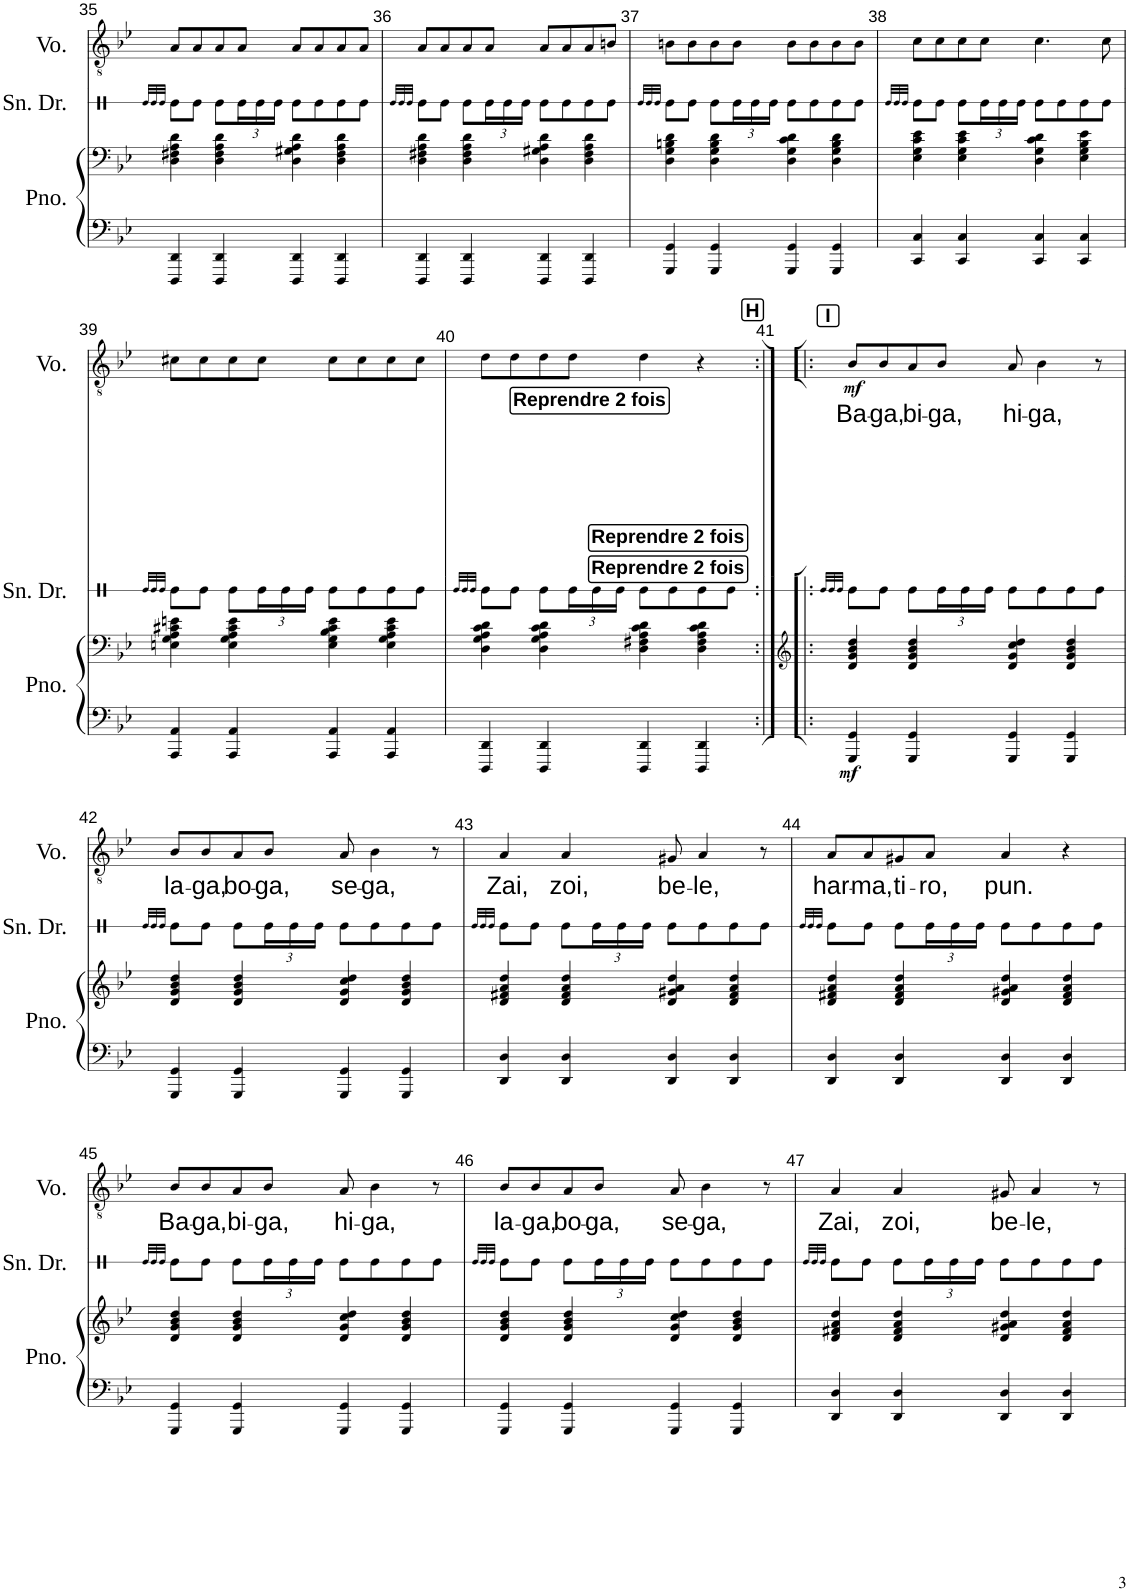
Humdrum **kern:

**kern	**kern	**dynam	**kern	**kern	**text	**dynam
*part3	*part3	*part3	*part2	*part1	*part1	*part1
*staff4	*staff3	*staff3/4	*staff2	*staff1	*staff1	*staff1
*I"Piano	*	*	*I"Snare Drum	*I"Voice	*	*
*I'Pno.	*	*	*I'Sn. Dr.	*I'Vo.	*	*
!!LO:PB:g=z
*clefF4	*clefF4	*	*clefX	*clefGv2	*	*
*k[b-e-]	*k[b-e-]	*	*k[]	*k[b-e-]	*	*
*M4/4	*M4/4	*	*M4/4	*M4/4	*	*
=35	=35	=35	=35	=35	=35	=35
.	.	.	32qRe/LLL	.	.	.
.	.	.	32qRe/	.	.	.
.	.	.	32qRe/JJJ	.	.	.
4DDD/ 4DD/	4D\ 4F#X\ 4A\ 4d\	.	8Re\L	8A/L	.	.
.	.	.	8Re\J	8A/	.	.
4DDD/ 4DD/	4D\ 4F#\ 4A\ 4d\	.	8Re\L	8A/	.	.
*	*	*	*Xbrackettup	*	*	*
.	.	.	24Re\L	8A/J	.	.
.	.	.	24Re\	.	.	.
.	.	.	24Re\JJ	.	.	.
4DDD/ 4DD/	4D\ 4G#X\ 4A\ 4d\	.	8Re\L	8A/L	.	.
.	.	.	8Re\	8A/	.	.
4DDD/ 4DD/	4D\ 4F#\ 4A\ 4d\	.	8Re\	8A/	.	.
.	.	.	8Re\J	8A/J	.	.
=36	=36	=36	=36	=36	=36	=36
.	.	.	32qRe/LLL	.	.	.
.	.	.	32qRe/	.	.	.
.	.	.	32qRe/JJJ	.	.	.
4DDD/ 4DD/	4D\ 4F#X\ 4A\ 4d\	.	8Re\L	8A/L	.	.
.	.	.	8Re\J	8A/	.	.
4DDD/ 4DD/	4D\ 4F#\ 4A\ 4d\	.	8Re\L	8A/	.	.
.	.	.	24Re\L	8A/J	.	.
.	.	.	24Re\	.	.	.
.	.	.	24Re\JJ	.	.	.
4DDD/ 4DD/	4D\ 4G#X\ 4A\ 4d\	.	8Re\L	8A/L	.	.
.	.	.	8Re\	8A/	.	.
4DDD/ 4DD/	4D\ 4F#\ 4A\ 4d\	.	8Re\	8A/	.	.
.	.	.	8Re\J	8Bn/J	.	.
=37	=37	=37	=37	=37	=37	=37
.	.	.	32qRe/LLL	.	.	.
.	.	.	32qRe/	.	.	.
.	.	.	32qRe/JJJ	.	.	.
4GGG/ 4GG/	4D\ 4G\ 4Bn\ 4d\	.	8Re\L	8Bn\L	.	.
.	.	.	8Re\J	8B\	.	.
4GGG/ 4GG/	4D\ 4G\ 4B\ 4d\	.	8Re\L	8B\	.	.
.	.	.	24Re\L	8B\J	.	.
.	.	.	24Re\	.	.	.
.	.	.	24Re\JJ	.	.	.
4GGG/ 4GG/	4D\ 4G\ 4c\ 4d\	.	8Re\L	8B\L	.	.
.	.	.	8Re\	8B\	.	.
4GGG/ 4GG/	4D\ 4G\ 4B\ 4d\	.	8Re\	8B\	.	.
.	.	.	8Re\J	8B\J	.	.
=38	=38	=38	=38	=38	=38	=38
.	.	.	32qRe/LLL	.	.	.
.	.	.	32qRe/	.	.	.
.	.	.	32qRe/JJJ	.	.	.
4CC/ 4C/	4E-\ 4G\ 4c\ 4e-\	.	8Re\L	8c\L	.	.
.	.	.	8Re\J	8c\	.	.
4CC/ 4C/	4E-\ 4G\ 4c\ 4e-\	.	8Re\L	8c\	.	.
.	.	.	24Re\L	8c\J	.	.
.	.	.	24Re\	.	.	.
.	.	.	24Re\JJ	.	.	.
4CC/ 4C/	4D\ 4G\ 4c\ 4d\	.	8Re\L	4.c\	.	.
.	.	.	8Re\	.	.	.
4CC/ 4C/	4E-\ 4G\ 4B-\ 4e-\	.	8Re\	.	.	.
.	.	.	8Re\J	8c\	.	.
!!LO:LB:g=z
=39	=39	=39	=39	=39	=39	=39
.	.	.	32qRe/LLL	.	.	.
.	.	.	32qRe/	.	.	.
.	.	.	32qRe/JJJ	.	.	.
4AAA/ 4AA/	4En\ 4G\ 4A\ 4c#X\ 4en\	.	8Re\L	8c#X\L	.	.
.	.	.	8Re\J	8c#\	.	.
4AAA/ 4AA/	4E\ 4G\ 4A\ 4c#\ 4e\	.	8Re\L	8c#\	.	.
.	.	.	24Re\L	8c#\J	.	.
.	.	.	24Re\	.	.	.
.	.	.	24Re\JJ	.	.	.
4AAA/ 4AA/	4E\ 4G\ 4B-\ 4c#\ 4e\	.	8Re\L	8c#\L	.	.
.	.	.	8Re\	8c#\	.	.
4AAA/ 4AA/	4E\ 4G\ 4A\ 4c#\ 4e\	.	8Re\	8c#\	.	.
.	.	.	8Re\J	8c#\J	.	.
!!LO:REH:place=s1:b:B:cj:fs=14:t=Reprendre 2 fois:qo=3
!!LO:REH:place=s1:b:B:cj:fs=14:t=Reprendre 2 fois:qo=3
!!LO:REH:place=s1:b:B:cj:fs=14:t=Reprendre 2 fois
=40	=40	=40	=40	=40	=40	=40
.	.	.	32qRe/LLL	.	.	.
.	.	.	32qRe/	.	.	.
.	.	.	32qRe/JJJ	.	.	.
4DDD/ 4DD/	4D\ 4G\ 4A\ 4c\ 4d\	.	8Re\L	8d\L	.	.
.	.	.	8Re\J	8d\	.	.
4DDD/ 4DD/	4D\ 4G\ 4A\ 4c\ 4d\	.	8Re\L	8d\	.	.
.	.	.	24Re\L	8d\J	.	.
.	.	.	24Re\	.	.	.
.	.	.	24Re\JJ	.	.	.
4DDD/ 4DD/	4D\ 4F#X\ 4A\ 4c\ 4d\	.	8Re\L	4d\	.	.
.	.	.	8Re\	.	.	.
4DDD/ 4DD/	4D\ 4F#\ 4A\ 4c\ 4d\	.	8Re\	4r	.	.
.	.	.	8Re\J	.	.	.
!!LO:REH:place=s1:a:B:cj:fs=14:t=I:qo=0.5
!!LO:REH:place=s1:a:B:cj:fs=14:t=H
=41:|!|:	=41:|!|:	=41:|!|:	=41:|!|:	=41:|!|:	=41:|!|:	=41:|!|:
*	*clefG2	*	*	*	*	*
.	.	.	32qRe/LLL	.	.	.
.	.	.	32qRe/	.	.	.
.	.	.	32qRe/JJJ	.	.	.
!	!	!LO:DY:b=2	!	!	!LO:LY:b	!LO:DY:b
4GGG/ 4GG/	4d/ 4g/ 4b-/ 4dd/	mf	8Re\L	8B-/L	Ba-	mf
!	!	!	!	!	!LO:LY:b	!
.	.	.	8Re\J	8B-/	-ga,	.
!	!	!	!	!	!LO:LY:b	!
4GGG/ 4GG/	4d/ 4g/ 4b-/ 4dd/	.	8Re\L	8A/	bi-	.
!	!	!	!	!	!LO:LY:b	!
.	.	.	24Re\L	8B-/J	-ga,	.
.	.	.	24Re\	.	.	.
.	.	.	24Re\JJ	.	.	.
!	!	!	!	!	!LO:LY:b	!
4GGG/ 4GG/	4d/ 4g/ 4cc/ 4dd/	.	8Re\L	8A/	hi-	.
!	!	!	!	!	!LO:LY:b	!
.	.	.	8Re\	4B-\	-ga,	.
4GGG/ 4GG/	4d/ 4g/ 4b-/ 4dd/	.	8Re\	.	.	.
.	.	.	8Re\J	8r	.	.
!!LO:LB:g=z
=42	=42	=42	=42	=42	=42	=42
.	.	.	32qRe/LLL	.	.	.
.	.	.	32qRe/	.	.	.
.	.	.	32qRe/JJJ	.	.	.
!	!	!	!	!	!LO:LY:b	!
4GGG/ 4GG/	4d/ 4g/ 4b-/ 4dd/	.	8Re\L	8B-/L	la-	.
!	!	!	!	!	!LO:LY:b	!
.	.	.	8Re\J	8B-/	-ga,	.
!	!	!	!	!	!LO:LY:b	!
4GGG/ 4GG/	4d/ 4g/ 4b-/ 4dd/	.	8Re\L	8A/	bo-	.
!	!	!	!	!	!LO:LY:b	!
.	.	.	24Re\L	8B-/J	-ga,	.
.	.	.	24Re\	.	.	.
.	.	.	24Re\JJ	.	.	.
!	!	!	!	!	!LO:LY:b	!
4GGG/ 4GG/	4d/ 4g/ 4cc/ 4dd/	.	8Re\L	8A/	se-	.
!	!	!	!	!	!LO:LY:b	!
.	.	.	8Re\	4B-\	-ga,	.
4GGG/ 4GG/	4d/ 4g/ 4b-/ 4dd/	.	8Re\	.	.	.
.	.	.	8Re\J	8r	.	.
=43	=43	=43	=43	=43	=43	=43
.	.	.	32qRe/LLL	.	.	.
.	.	.	32qRe/	.	.	.
.	.	.	32qRe/JJJ	.	.	.
!	!	!	!	!	!LO:LY:b	!
4DD/ 4D/	4d/ 4f#X/ 4a/ 4dd/	.	8Re\L	4A/	Zai,	.
.	.	.	8Re\J	.	.	.
!	!	!	!	!	!LO:LY:b	!
4DD/ 4D/	4d/ 4f#/ 4a/ 4dd/	.	8Re\L	4A/	zoi,	.
.	.	.	24Re\L	.	.	.
.	.	.	24Re\	.	.	.
.	.	.	24Re\JJ	.	.	.
!	!	!	!	!	!LO:LY:b	!
4DD/ 4D/	4d/ 4g#X/ 4a/ 4dd/	.	8Re\L	8G#X/	be-	.
!	!	!	!	!	!LO:LY:b	!
.	.	.	8Re\	4A/	-le,	.
4DD/ 4D/	4d/ 4f#/ 4a/ 4dd/	.	8Re\	.	.	.
.	.	.	8Re\J	8r	.	.
=44	=44	=44	=44	=44	=44	=44
.	.	.	32qRe/LLL	.	.	.
.	.	.	32qRe/	.	.	.
.	.	.	32qRe/JJJ	.	.	.
!	!	!	!	!	!LO:LY:b	!
4DD/ 4D/	4d/ 4f#X/ 4a/ 4dd/	.	8Re\L	8A/L	har-	.
!	!	!	!	!	!LO:LY:b	!
.	.	.	8Re\J	8A/	-ma,	.
!	!	!	!	!	!LO:LY:b	!
4DD/ 4D/	4d/ 4f#/ 4a/ 4dd/	.	8Re\L	8G#X/	ti-	.
!	!	!	!	!	!LO:LY:b	!
.	.	.	24Re\L	8A/J	-ro,	.
.	.	.	24Re\	.	.	.
.	.	.	24Re\JJ	.	.	.
!	!	!	!	!	!LO:LY:b	!
4DD/ 4D/	4d/ 4g#X/ 4a/ 4dd/	.	8Re\L	4A/	pun.	.
.	.	.	8Re\	.	.	.
4DD/ 4D/	4d/ 4f#/ 4a/ 4dd/	.	8Re\	4r	.	.
.	.	.	8Re\J	.	.	.
!!LO:LB:g=z
=45	=45	=45	=45	=45	=45	=45
.	.	.	32qRe/LLL	.	.	.
.	.	.	32qRe/	.	.	.
.	.	.	32qRe/JJJ	.	.	.
!	!	!	!	!	!LO:LY:b	!
4GGG/ 4GG/	4d/ 4g/ 4b-/ 4dd/	.	8Re\L	8B-/L	Ba-	.
!	!	!	!	!	!LO:LY:b	!
.	.	.	8Re\J	8B-/	-ga,	.
!	!	!	!	!	!LO:LY:b	!
4GGG/ 4GG/	4d/ 4g/ 4b-/ 4dd/	.	8Re\L	8A/	bi-	.
!	!	!	!	!	!LO:LY:b	!
.	.	.	24Re\L	8B-/J	-ga,	.
.	.	.	24Re\	.	.	.
.	.	.	24Re\JJ	.	.	.
!	!	!	!	!	!LO:LY:b	!
4GGG/ 4GG/	4d/ 4g/ 4cc/ 4dd/	.	8Re\L	8A/	hi-	.
!	!	!	!	!	!LO:LY:b	!
.	.	.	8Re\	4B-\	-ga,	.
4GGG/ 4GG/	4d/ 4g/ 4b-/ 4dd/	.	8Re\	.	.	.
.	.	.	8Re\J	8r	.	.
=46	=46	=46	=46	=46	=46	=46
.	.	.	32qRe/LLL	.	.	.
.	.	.	32qRe/	.	.	.
.	.	.	32qRe/JJJ	.	.	.
!	!	!	!	!	!LO:LY:b	!
4GGG/ 4GG/	4d/ 4g/ 4b-/ 4dd/	.	8Re\L	8B-/L	la-	.
!	!	!	!	!	!LO:LY:b	!
.	.	.	8Re\J	8B-/	-ga,	.
!	!	!	!	!	!LO:LY:b	!
4GGG/ 4GG/	4d/ 4g/ 4b-/ 4dd/	.	8Re\L	8A/	bo-	.
!	!	!	!	!	!LO:LY:b	!
.	.	.	24Re\L	8B-/J	-ga,	.
.	.	.	24Re\	.	.	.
.	.	.	24Re\JJ	.	.	.
!	!	!	!	!	!LO:LY:b	!
4GGG/ 4GG/	4d/ 4g/ 4cc/ 4dd/	.	8Re\L	8A/	se-	.
!	!	!	!	!	!LO:LY:b	!
.	.	.	8Re\	4B-\	-ga,	.
4GGG/ 4GG/	4d/ 4g/ 4b-/ 4dd/	.	8Re\	.	.	.
.	.	.	8Re\J	8r	.	.
=47	=47	=47	=47	=47	=47	=47
.	.	.	32qRe/LLL	.	.	.
.	.	.	32qRe/	.	.	.
.	.	.	32qRe/JJJ	.	.	.
!	!	!	!	!	!LO:LY:b	!
4DD/ 4D/	4d/ 4f#X/ 4a/ 4dd/	.	8Re\L	4A/	Zai,	.
.	.	.	8Re\J	.	.	.
!	!	!	!	!	!LO:LY:b	!
4DD/ 4D/	4d/ 4f#/ 4a/ 4dd/	.	8Re\L	4A/	zoi,	.
.	.	.	24Re\L	.	.	.
.	.	.	24Re\	.	.	.
.	.	.	24Re\JJ	.	.	.
!	!	!	!	!	!LO:LY:b	!
4DD/ 4D/	4d/ 4g#X/ 4a/ 4dd/	.	8Re\L	8G#X/	be-	.
!	!	!	!	!	!LO:LY:b	!
.	.	.	8Re\	4A/	-le,	.
4DD/ 4D/	4d/ 4f#/ 4a/ 4dd/	.	8Re\	.	.	.
.	.	.	8Re\J	8r	.	.
=	=	=	=	=	=	=
*-	*-	*-	*-	*-	*-	*-
